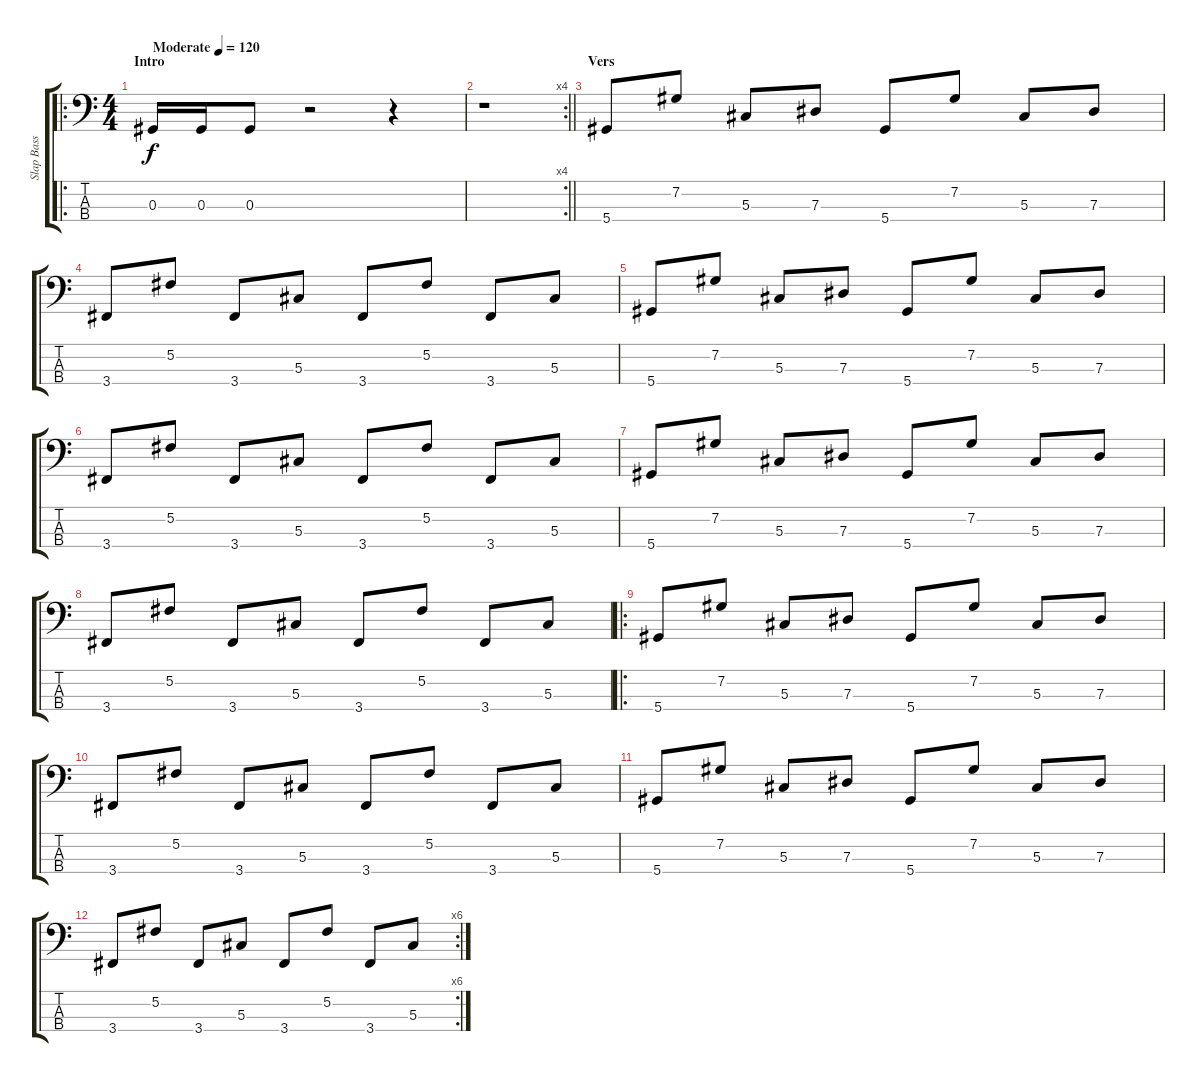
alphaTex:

\track ("Slap Bass" "Slap Bass") {instrument slapbass1}
\staff {score tabs}
\tuning (Gb2 Db2 Ab1 Eb1) {hide}
\ro
\ts (4 4)
\section ("" "Intro")
\tempo (120 "Moderate")
\clef f4
\ks c
0.3.16{dy f instrument slapbass1} 0.3.16 0.3.8 r.2 r.4 |
\rc 4
\barLineRight lightlight
r.1 |
\section ("" "Vers")
5.4.8 7.2.8 5.3.8 7.3.8 5.4.8 7.2.8 5.3.8 7.3.8 |
3.4.8 5.2.8 3.4.8 5.3.8 3.4.8 5.2.8 3.4.8 5.3.8 |
5.4.8 7.2.8 5.3.8 7.3.8 5.4.8 7.2.8 5.3.8 7.3.8 |
3.4.8 5.2.8 3.4.8 5.3.8 3.4.8 5.2.8 3.4.8 5.3.8 |
5.4.8 7.2.8 5.3.8 7.3.8 5.4.8 7.2.8 5.3.8 7.3.8 |
3.4.8 5.2.8 3.4.8 5.3.8 3.4.8 5.2.8 3.4.8 5.3.8 |
\ro
5.4.8 7.2.8 5.3.8 7.3.8 5.4.8 7.2.8 5.3.8 7.3.8 |
3.4.8 5.2.8 3.4.8 5.3.8 3.4.8 5.2.8 3.4.8 5.3.8 |
5.4.8 7.2.8 5.3.8 7.3.8 5.4.8 7.2.8 5.3.8 7.3.8 |
\rc 6
3.4.8 5.2.8 3.4.8 5.3.8 3.4.8 5.2.8 3.4.8 5.3.8
